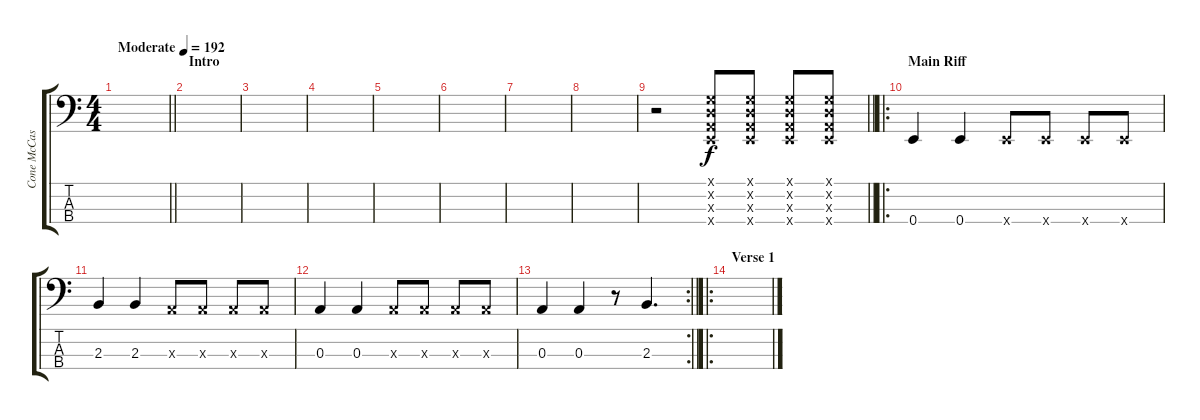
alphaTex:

\track ("Cone McCaslin (Bass)" "Cone McCas") {instrument electricbassfinger}
\staff {score tabs}
\tuning (G2 D2 A1 E1) {hide}
\ts (4 4)
\tempo (192 "Moderate")
\clef f4
\barLineRight lightlight
\ks c
|
\section ("" "Intro")
|
|
|
|
|
|
|
\barLineRight lightlight
r.2 (0.1{x} 0.2{x} 0.3{x} 0.4{x}).8 (0.1{x} 0.2{x} 0.3{x} 0.4{x}).8 (0.1{x} 0.2{x} 0.3{x} 0.4{x}).8 (0.1{x} 0.2{x} 0.3{x} 0.4{x}).8 |
\ro
\section ("" "Main Riff")
0.4.4 0.4.4 0.4{x}.8 0.4{x}.8 0.4{x}.8 0.4{x}.8 |
2.3.4 2.3.4 0.3{x}.8 0.3{x}.8 0.3{x}.8 0.3{x}.8 |
0.3.4 0.3.4 0.3{x}.8 0.3{x}.8 0.3{x}.8 0.3{x}.8 |
\rc 2
\barLineRight lightlight
0.3.4 0.3.4 r.8 2.3.4{d} |
\ro
\section ("" "Verse 1")
